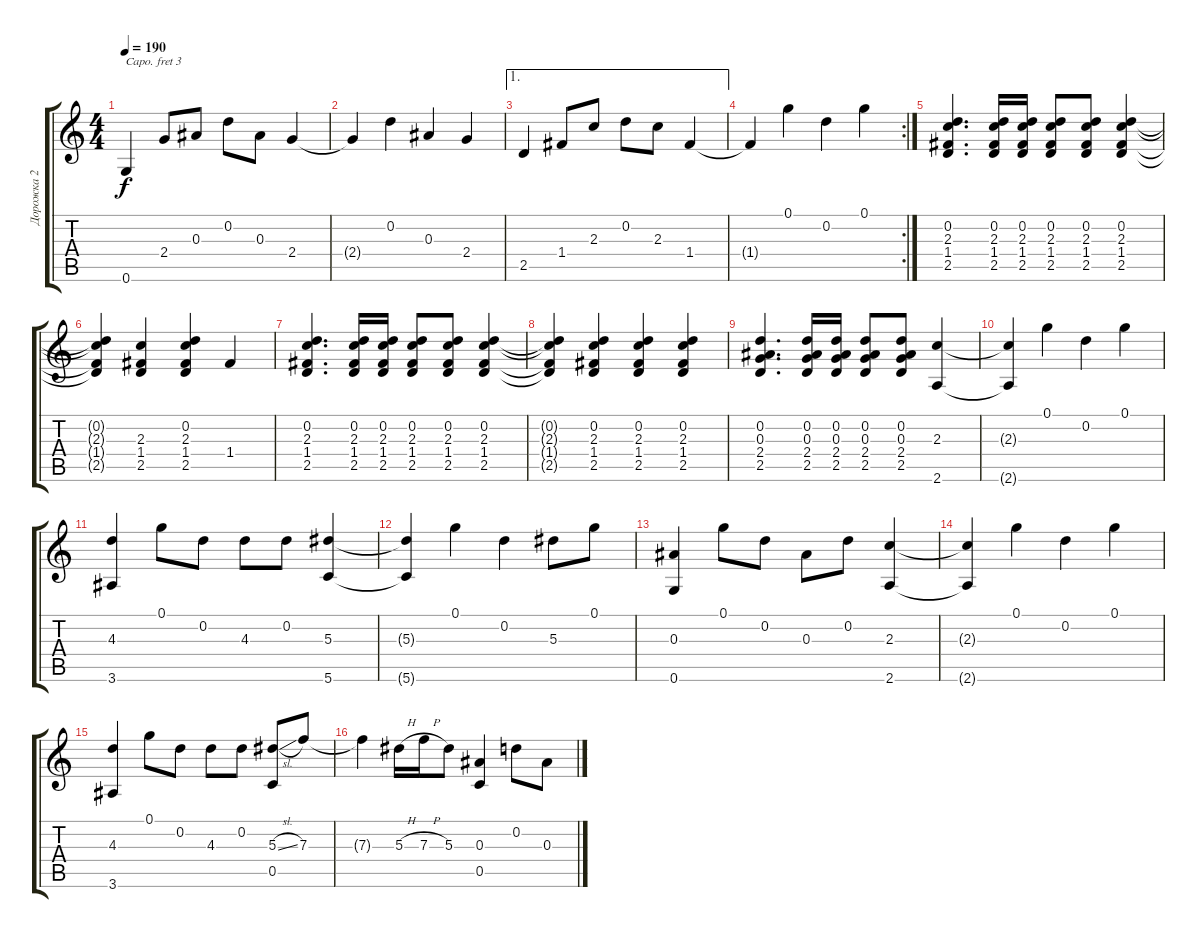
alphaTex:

\track ("Дорожка 2" "Дорожка 2") {instrument acousticguitarsteel}
\staff {score tabs}
\capo 3
\tuning (E4 B3 G3 D3 A2 E2) {hide}
\ts (4 4)
\tempo 190
\clef g2
\ks c
0.6.4{dy f} 2.4.8 0.3.8 0.2.8 0.3.8 2.4.4 |
2.4{t}.4 0.2.4 0.3.4 2.4.4 |
\ae 1
2.5.4 1.4.8 2.3.8 0.2.8 2.3.8 1.4.4 |
\rc 2
1.4{t}.4 0.1.4 0.2.4 0.1.4 |
(0.2 2.3 1.4 2.5).4{d} (0.2 2.3 1.4 2.5).16 (0.2 2.3 1.4 2.5).16 (0.2 2.3 1.4 2.5).8 (0.2 2.3 1.4 2.5).8 (0.2 2.3 1.4 2.5).4 |
(0.2{t} 2.3{t} 1.4{t} 2.5{t}).4 (2.3 1.4 2.5).4 (0.2 2.3 1.4 2.5).4 1.4.4 |
(0.2 2.3 1.4 2.5).4{d} (0.2 2.3 1.4 2.5).16 (0.2 2.3 1.4 2.5).16 (0.2 2.3 1.4 2.5).8 (0.2 2.3 1.4 2.5).8 (0.2 2.3 1.4 2.5).4 |
(0.2{t} 2.3{t} 1.4{t} 2.5{t}).4 (0.2 2.3 1.4 2.5).4 (0.2 2.3 1.4 2.5).4 (0.2 2.3 1.4 2.5).4 |
(0.2 0.3 2.4 2.5).4{d} (0.2 0.3 2.4 2.5).16 (0.2 0.3 2.4 2.5).16 (0.2 0.3 2.4 2.5).8 (0.2 0.3 2.4 2.5).8 (2.3 2.6).4 |
(2.3{t} 2.6{t}).4 0.1.4 0.2.4 0.1.4 |
(4.3 3.6).4 0.1.8 0.2.8 4.3.8 0.2.8 (5.3 5.6).4 |
(5.3{t} 5.6{t}).4 0.1.4 0.2.4 5.3.8 0.1.8 |
(0.3 0.6).4 0.1.8 0.2.8 0.3.8 0.2.8 (2.3 2.6).4 |
(2.3{t} 2.6{t}).4 0.1.4 0.2.4 0.1.4 |
(4.3 3.6).4 0.1.8 0.2.8 4.3.8 0.2.8 (5.3{sl} 0.5).8 7.3.8 |
7.3{t}.4 5.3{h}.16 7.3{h}.16 5.3.8 (0.3 0.5).4 0.2.8 0.3.8
